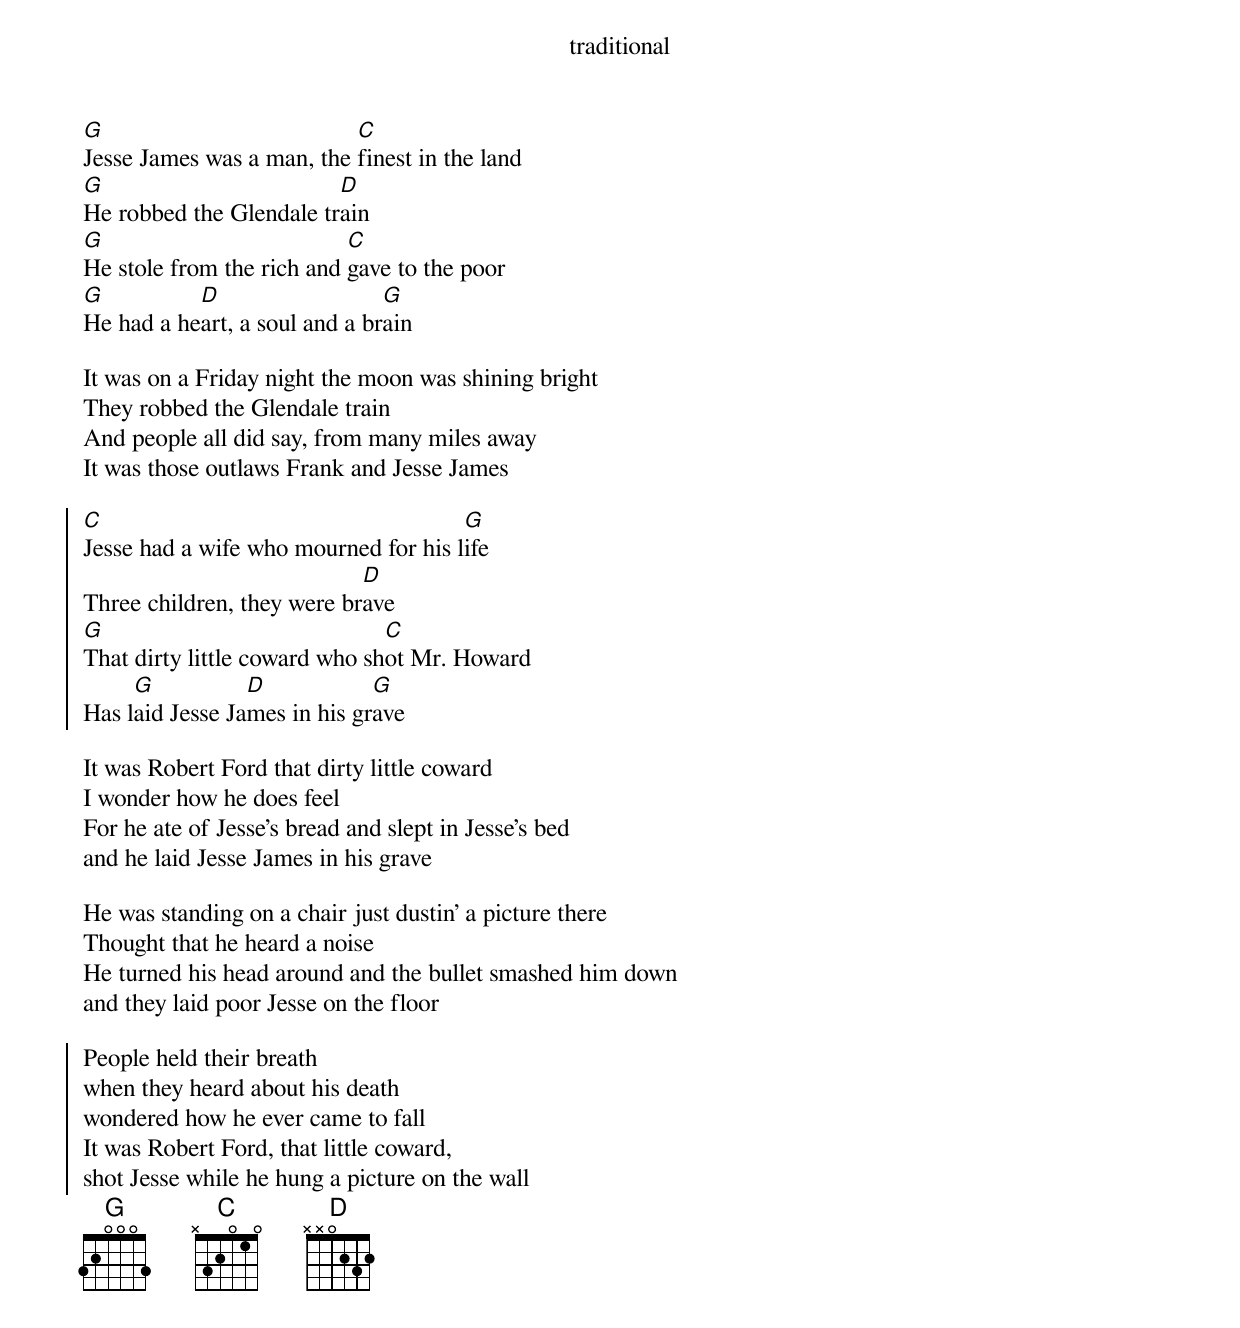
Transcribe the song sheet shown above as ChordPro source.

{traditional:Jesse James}
{st:traditional}

[G]Jesse James was a man, the [C]finest in the land
[G]He robbed the Glendale tr[D]ain
[G]He stole from the rich and [C]gave to the poor
[G]He had a he[D]art, a soul and a br[G]ain

It was on a Friday night the moon was shining bright
They robbed the Glendale train
And people all did say, from many miles away
It was those outlaws Frank and Jesse James

{soc}
[C]Jesse had a wife who mourned for his l[G]ife
Three children, they were br[D]ave
[G]That dirty little coward who sh[C]ot Mr. Howard
Has l[G]aid Jesse Ja[D]mes in his gr[G]ave
{eoc}

It was Robert Ford that dirty little coward
I wonder how he does feel
For he ate of Jesse's bread and slept in Jesse's bed
and he laid Jesse James in his grave

He was standing on a chair just dustin' a picture there
Thought that he heard a noise
He turned his head around and the bullet smashed him down
and they laid poor Jesse on the floor

{soc}
People held their breath
when they heard about his death
wondered how he ever came to fall
It was Robert Ford, that little coward,
shot Jesse while he hung a picture on the wall
{eoc}
